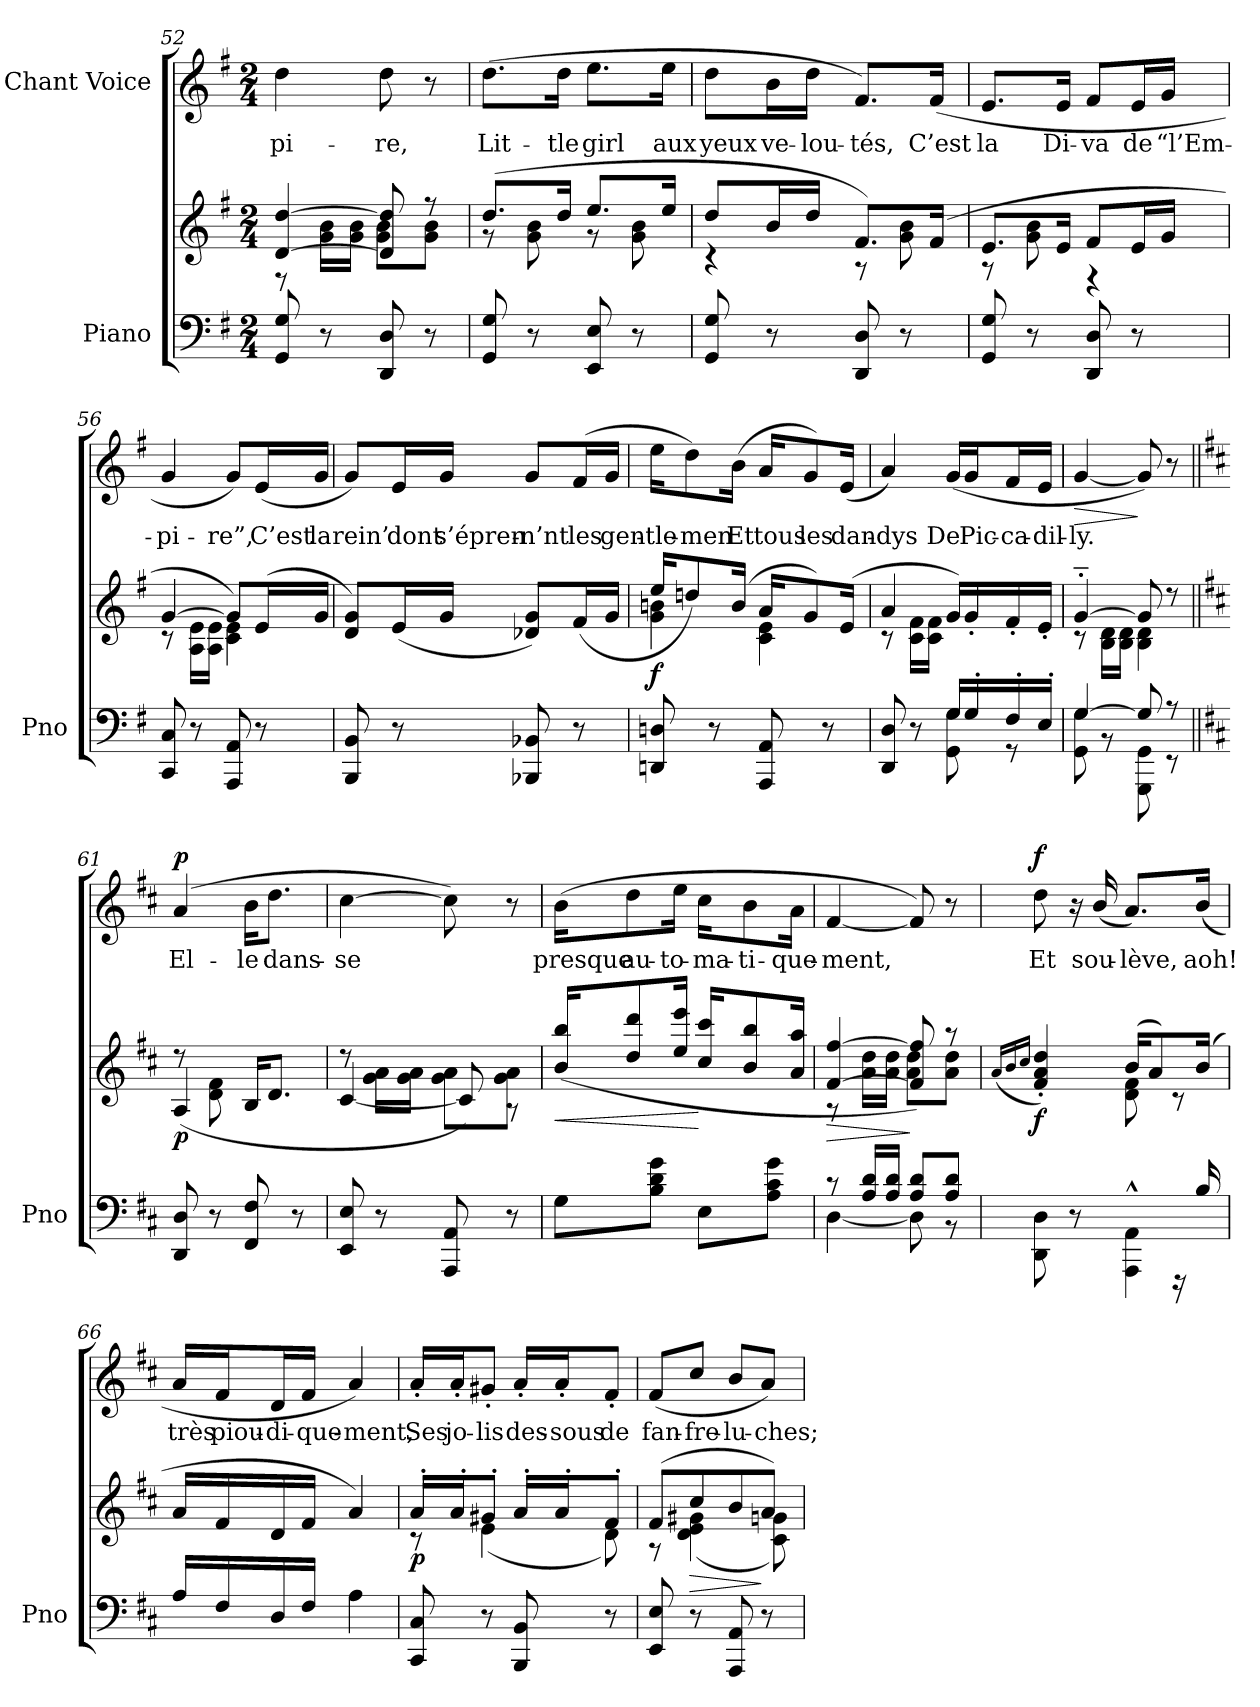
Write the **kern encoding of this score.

**kern	**kern	**dynam	**kern	**text	**dynam
*part2	*part2	*part2	*part1	*part1	*part1
*staff3	*staff2	*staff2/3	*staff1	*staff1	*staff1
*I"Piano	*	*	*I"Chant Voice	*	*
*I'Pno	*	*	*	*	*
*clefF4	*clefG2	*	*clefG2	*	*
*k[f#]	*k[f#]	*	*k[f#]	*	*
*M2/4	*M2/4	*	*M2/4	*	*
=52	=52	=52	=52	=52	=52
*	*^	*	*	*	*
8GG/ 8G/	[<4d/ [4dd/	8r	.	4dd\	-pi-	.
8r	.	16g\ 16b\LL	.	.	.	.
.	.	16g\ 16b\JJ	.	.	.	.
8DD/ 8D/	8d/] 8dd/]	8g\ 8b\L	.	8dd\	-re,	.
8r	8r	8g\ 8b\J	.	8r	.	.
=53	=53	=53	=53	=53	=53	=53
8GG/ 8G/	(8.dd/L	8r	.	(8.dd\L	Lit-	.
8r	.	8g\ 8b\	.	.	.	.
.	16dd/Jk	.	.	16dd\Jk	-tle	.
8EE/ 8E/	8.ee/L	8r	.	8.ee\L	girl	.
8r	.	8g\ 8b\	.	.	.	.
.	16ee/Jk	.	.	16ee\Jk	aux	.
=54	=54	=54	=54	=54	=54	=54
8GG/ 8G/	8dd/L	4r	.	8dd\L	yeux	.
8r	16b/L	.	.	16b\L	ve-	.
.	16dd/JJ	.	.	16dd\JJ	-lou-	.
8DD/ 8D/	8.f#/L)	8r	.	8.f#/L)	-tés,	.
8r	.	8g\ 8b\	.	.	.	.
.	(16f#/Jk	.	.	(16f#/Jk	C’est	.
=55	=55	=55	=55	=55	=55	=55
8GG/ 8G/	8.e/L	8r	.	8.e/L	la	.
8r	.	8g\ 8b\	.	.	.	.
.	16e/Jk	.	.	16e/Jk	Di-	.
8DD/ 8D/	8f#/L	4r	.	8f#/L	-va	.
8r	16e/L	.	.	16e/L	de	.
.	16g/JJ	.	.	16g/JJ	“l’Em-	.
=56	=56	=56	=56	=56	=56	=56
8CC/ 8C/	[4g/	8r	.	4g/	-pi-	.
8r	.	16A\ 16e\LL	.	.	.	.
.	.	16A\ 16e\JJ	.	.	.	.
8AAA/ 8AA/	8g/L])	4c\ 4e\	.	8g/L)	-re”,	.
8r	(16e/L	.	.	(>16e/L	C’est	.
.	16g/JJ	.	.	16g/JJ	la	.
*	*v	*v	*	*	*	*
=57	=57	=57	=57	=57	=57
8BBB/ 8BB/	8d/ 8g/L)	.	8g/L)	rein’	.
8r	(>16e/L	.	16e/L	dont	.
.	16g/JJ	.	16g/JJ	s’épren-	.
8BBB-X/ 8BB-X/	8d-X/ 8g/L)	.	8g/L	-n’nt	.
8r	(>16f#/L	.	(>16f#/L	les	.
.	16g/JJ	.	16g/JJ	gen-	.
=58	=58	=58	=58	=58	=58
*	*^	*	*	*	*
!	!	!	!LO:DY:b	!	!	!
8DDn/ 8Dn/	16ee/KL	4g\ 4bn\	f	16ee\KL	-tle-	.
.	8ddn/)	.	.	8dd\)	-men	.
8r	.	.	.	.	.	.
.	(16b/Jk	.	.	(>16b\Jk	Et	.
8AAA/ 8AA/	16a/KL	4c\ 4e\	.	16a/KL	tous	.
.	8g/)	.	.	8g/)	les	.
8r	.	.	.	.	.	.
.	(>16e/Jk	.	.	(>16e/Jk	dan-	.
=59	=59	=59	=59	=59	=59	=59
*^	*	*	*	*	*	*
8DD/ 8D/	4ryy	4a/	8r	.	4a/)	-dys	.
8r	.	.	16c\ 16f#\LL	.	.	.	.
.	.	.	16c\ 16f#\JJ	.	.	.	.
16G/LL	8GG\ 8G\	16g/LL)	4ryy	.	(>16g/LL	De	.
16G'/	.	16g'>/	.	.	16g/J	Pic-	.
16F#'/	8r	16f#'>/	.	.	16f#/L	-ca-	.
16E'/JJ	.	16e'>/JJ	.	.	16e/JJ	-dil-	.
=60	=60	=60	=60	=60	=60	=60	=60
!	!	!	!	!	!	!	!LO:HP:b
[4G/	8GG\ 8G\	[4g'~/	8r	.	[4g/	-ly.	>
.	8r	.	16B\ 16d\LL	.	.	.	.
.	.	.	16B\ 16d\JJ	.	.	.	.
8G/]	8GGG\ 8GG\	8g/]	4B\ 4d\	.	8g/])	.	]
8r	8r	8r	.	.	8r	.	.
*v	*v	*	*	*	*	*	*
=61||	=61||	=61||	=61||	=61||	=61||	=61||
*k[f#c#]	*k[f#c#]	*	*	*k[f#c#]	*	*
*^	*	*	*	*	*	*
!	!	!	!	!LO:DY:b	!	!	!LO:DY:a
*v	*v	*	*	*	*	*	*
8DD/ 8D/	8r	(4A/	p	(4a/	El-	p
8r	8d\ 8f#\	.	.	.	.	.
8FF#/ 8F#/	16B/KL	4ryy	.	16b\KL	-le	.
.	8.d/J	.	.	8.dd\J	dans-	.
8r	.	.	.	.	.	.
=62	=62	=62	=62	=62	=62	=62
8EE/ 8E/	8r	[<4c#/	.	[<4cc#\	-se	.
8r	16g\ 16a\LL	.	.	.	.	.
.	16g\ 16a\JJ	.	.	.	.	.
8AAA/ 8AA/	8g\ 8a\L	8c#/])	.	8cc#\])	.	.
8r	8g\ 8a\J	8r	.	8r	.	.
=63	=63	=63	=63	=63	=63	=63
!	!	!	!LO:HP:b	!	!	!
*	*v	*v	*	*	*	*
8G\L	(16b/ 16bb/KL	<	(16b\KL	presque	.
.	8dd/ 8ddd/	.	8dd\	au-	.
8B\ 8d\ 8g\J	.	.	.	.	.
.	16ee/ 16eee/Jk	.	16ee\Jk	-to-	.
8E\L	16cc#/ 16ccc#/KL	[	16cc#\KL	-ma-	.
.	8b/ 8bb/	.	8b\	-ti-	.
8A\ 8c#\ 8g\J	.	.	.	.	.
.	16a/ 16aa/Jk	.	16a\Jk	-que-	.
=64	=64	=64	=64	=64	=64
*^	*	*	*	*	*
!	!	!	!LO:HP:b	!	!	!
*	*	*^	*	*	*	*
8r	[4D\	[<4f#/ [4ff#/	8r	>	[4f#/	-ment,	.
16A/ 16d/LL	.	.	16a\ 16dd\LL	.	.	.	.
16A/ 16d/JJ	.	.	16a\ 16dd\JJ	.	.	.	.
8A/ 8d/L	8D\]	8f#/] 8ff#/])	8a\ 8dd\L	]	8f#/])	.	.
8A/ 8d/J	8r	8r	8a\ 8dd\J	.	8r	.	.
=65	=65	=65	=65	=65	=65	=65	=65
.	.	(16qa/LL	.	.	.	.	.
.	.	16qb/	.	.	.	.	.
.	.	16qcc#/JJ	.	.	.	.	.
!	!	!	!	!LO:DY:b	!	!	!LO:DY:a
8DD\ 8D\	4.ryy	4f#/' 4a/' 4dd/')	4ryy	f	8dd\	Et	f
8r	.	.	.	.	16r	.	.
.	.	.	.	.	(<16b/	sou-	.
4AAA\^^ 4AA\^^	.	(16b/KL	8d\ 8f#\	.	8.a/L)	-lève,	.
.	.	8a/)	.	.	.	.	.
.	16r	.	8r	.	.	.	.
.	16B/	(16b/Jk	.	.	(>16b/Jk	aoh!	.
*v	*v	*	*	*	*	*	*
*	*v	*v	*	*	*	*
=66	=66	=66	=66	=66	=66
16A/LL	16a/LL	.	16a/LL	très	.
16F#/	16f#/	.	16f#/J	piou-	.
16D/	16d/	.	16d/L	-di-	.
16F#/JJ	16f#/JJ	.	16f#/JJ	-que-	.
4A\	4a/)	.	4a/)	-ment,	.
=67	=67	=67	=67	=67	=67
*	*^	*	*	*	*
!	!	!	!LO:DY:b	!	!	!
8CC#/ 8C#/	16a'/LL	8r	p	16a'>/LL	Ses	.
.	16a'/J	.	.	16a'>/J	jo-	.
8r	8g#X'/J	(4e\	.	8g#X'>/J	-lis	.
8BBB/ 8BB/	16a'/LL	.	.	16a'>/LL	des-	.
.	16a'/J	.	.	16a'>/J	-sous	.
8r	8f#'/J	8d\)	.	8f#'>/J	de	.
=68	=68	=68	=68	=68	=68	=68
8EE/ 8E/	(8f#/L	8r	.	(>8f#/L	fan-	.
!	!	!	!LO:HP:b	!	!	!
8r	8cc#/	(4d\ 4e\ 4g#X\	>	8cc#/J	-fre-	.
8AAA/ 8AA/	8b/	.	.	8b/L	-lu-	.
8r	8a/J)	8c#\ 8gn\)	]	8a/J)	-ches;	.
*	*v	*v	*	*	*	*
=	=	=	=	=	=
*-	*-	*-	*-	*-	*-
